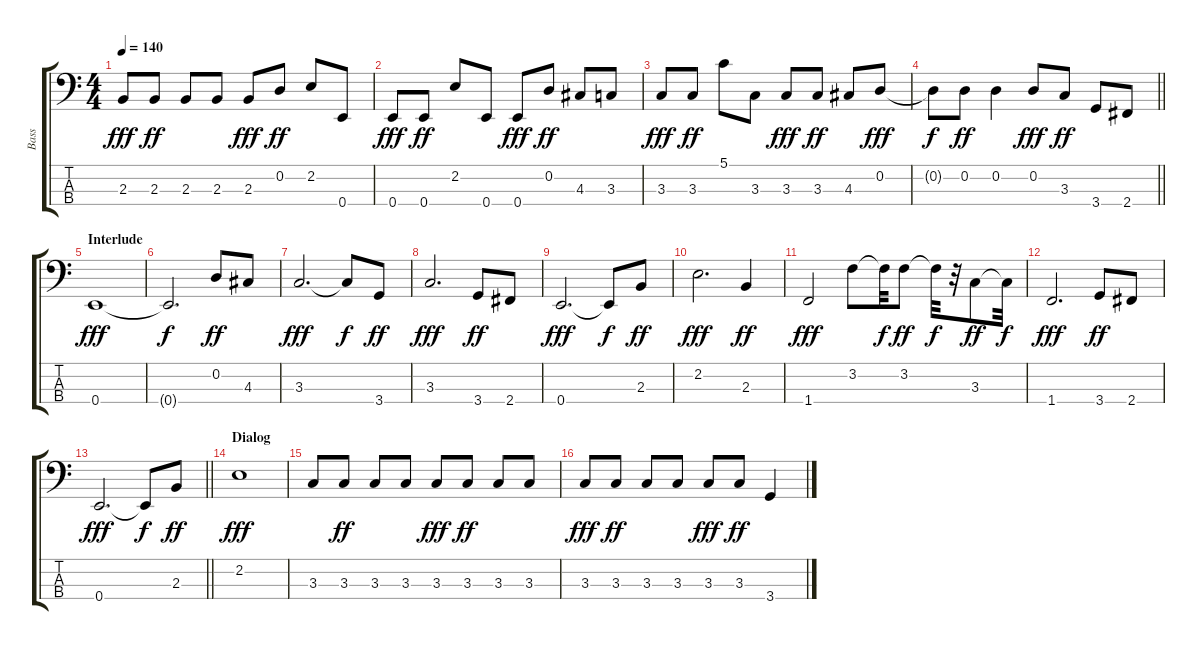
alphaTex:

\track ("Bass" "Bass") {instrument electricbassfinger}
\staff {score tabs}
\tuning (G2 D2 A1 E1) {hide}
\ts (4 4)
\tempo 140
\clef f4
\ks c
2.3.8{dy fff} 2.3.8{dy ff} 2.3.8 2.3.8 2.3.8{dy fff} 0.2.8{dy ff} 2.2.8 0.4.8 |
0.4.8{dy fff} 0.4.8{dy ff} 2.2.8 0.4.8 0.4.8{dy fff} 0.2.8{dy ff} 4.3.8 3.3.8 |
3.3.8{dy fff} 3.3.8{dy ff} 5.1.8 3.3.8 3.3.8{dy fff} 3.3.8{dy ff} 4.3.8 0.2.8{dy fff} |
\barLineRight lightlight
0.2{t}.8{dy f} 0.2.8{dy ff} 0.2.4 0.2.8{dy fff} 3.3.8{dy ff} 3.4.8 2.4.8 |
\section ("" "Interlude")
0.4.1{dy fff} |
0.4{t}.2{d dy f} 0.2.8{dy ff} 4.3.8 |
3.3.2{d dy fff} 3.3{t}.8{dy f} 3.4.8{dy ff} |
3.3.2{d dy fff} 3.4.8{dy ff} 2.4.8 |
0.4.2{d dy fff} 0.4{t}.8{dy f} 2.3.8{dy ff} |
2.2.2{d dy fff} 2.3.4{dy ff} |
1.4.2{dy fff} 3.2.8 3.2{t}.32{dy f} 3.2.8{dy ff} 3.2{t}.32{dy f} r.32 3.3.8{dy ff} 3.3{t}.32{dy f} |
1.4.2{d dy fff} 3.4.8{dy ff} 2.4.8 |
\barLineRight lightlight
0.4.2{d dy fff} 0.4{t}.8{dy f} 2.3.8{dy ff} |
\section ("" "Dialog")
2.2.1{dy fff} |
3.3.8 3.3.8{dy ff} 3.3.8 3.3.8 3.3.8{dy fff} 3.3.8{dy ff} 3.3.8 3.3.8 |
3.3.8{dy fff} 3.3.8{dy ff} 3.3.8 3.3.8 3.3.8{dy fff} 3.3.8{dy ff} 3.4.4
